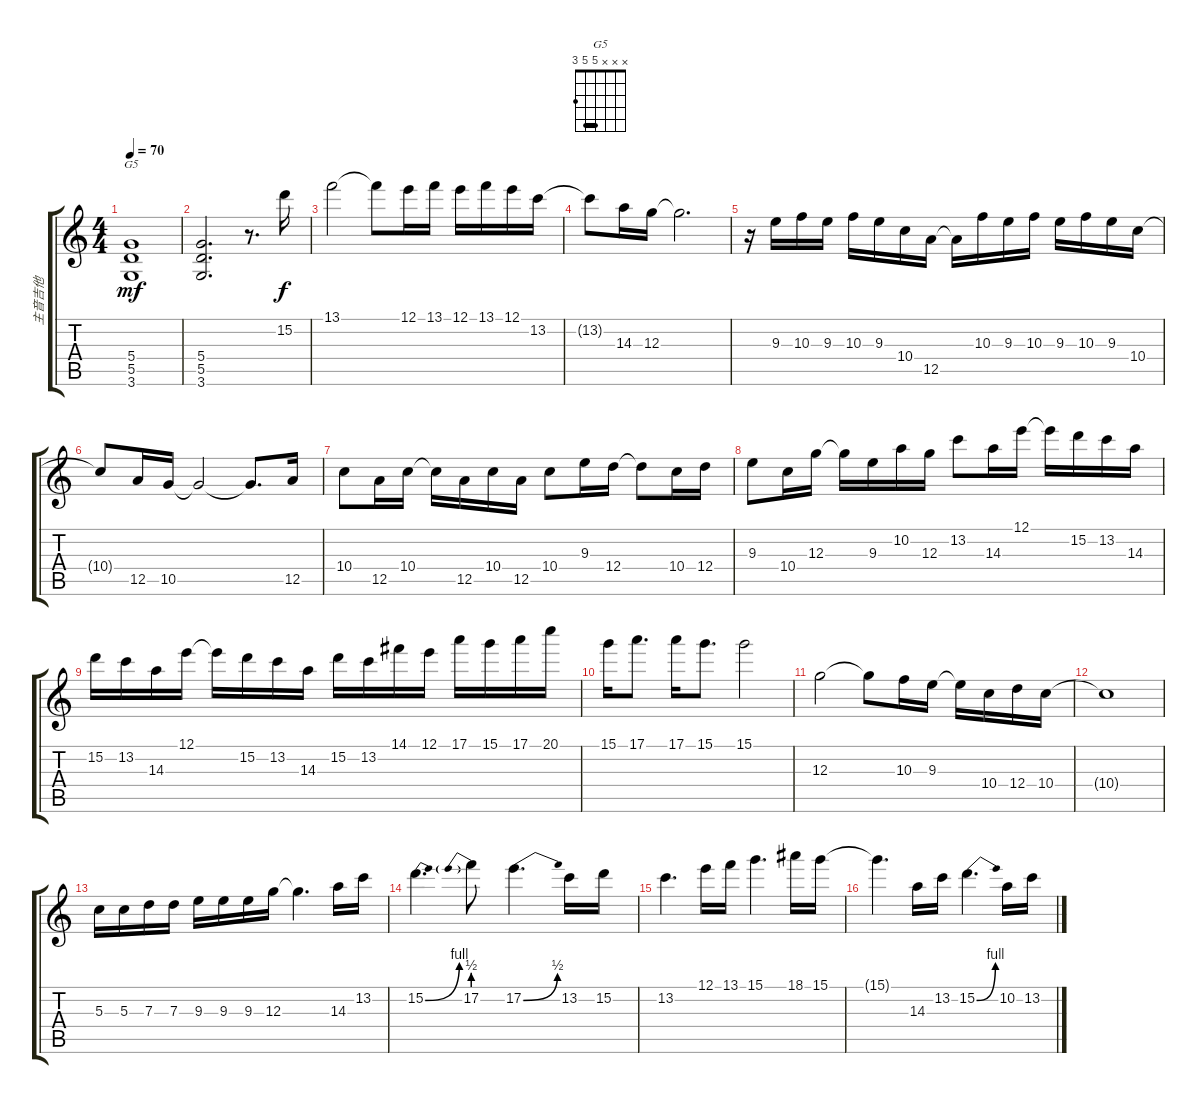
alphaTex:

\track ("主音吉他" "主音吉他") {instrument overdrivenguitar}
\staff {score tabs}
\tuning (E4 B3 G3 D3 A2 E2) {hide}
\chord ("G5" x x x 5 5 3) {barre 5}
\ts (4 4)
\tempo 70
\clef g2
\ks c
(5.4 5.5 3.6).1{ch "G5" dy mf} |
(5.4 5.5 3.6).2{d} r.8{d} 15.2.16{dy f} |
13.1.2 13.1{t}.8 12.1.16 13.1.16 12.1.16 13.1.16 12.1.16 13.2.16 |
13.2{t}.8 14.3.16 12.3.16 12.3{t}.2{d} |
r.16 9.3.16 10.3.16 9.3.16 10.3.16 9.3.16 10.4.16 12.5.16 12.5{t}.16 10.3.16 9.3.16 10.3.16 9.3.16 10.3.16 9.3.16 10.4.16 |
10.4{t}.8 12.5.16 10.5.16 10.5{t}.2 10.5{t}.8{d} 12.5.16 |
10.4.8 12.5.16 10.4.16 10.4{t}.16 12.5.16 10.4.16 12.5.16 10.4.8 9.3.16 12.4.16 12.4{t}.8 10.4.16 12.4.16 |
9.3.8 10.4.16 12.3.16 12.3{t}.16 9.3.16 10.2.16 12.3.16 13.2.8 14.3.16 12.1.16 12.1{t}.16 15.2.16 13.2.16 14.3.16 |
15.2.16 13.2.16 14.3.16 12.1.16 12.1{t}.16 15.2.16 13.2.16 14.3.16 15.2.16 13.2.16 14.1.16 12.1.16 17.1.16 15.1.16 17.1.16 20.1.16 |
15.1.16 17.1.8{d} 17.1.16 15.1.8{d} 15.1.2 |
12.3.2 12.3{t}.8 10.3.16 9.3.16 9.3{t}.16 10.4.16 12.4.16 10.4.16 |
10.4{t}.1 |
5.3.16 5.3.16 7.3.16 7.3.16 9.3.16 9.3.16 9.3.16 12.3.16 12.3{t}.4{d} 14.3.16 13.2.16 |
15.2{be (bend 0 0 60 4)}.4{d} 17.2{be (prebend 0 2 60 2)}.8 17.2{be (bend 0 0 60 2)}.4{d} 13.2.16 15.2.16 |
13.2.4{d} 12.1.16 13.1.16 15.1.4{d} 18.1.16 15.1.16 |
15.1{t}.4{d} 14.3.16 13.2.16 15.2{be (bend 0 0 60 4)}.4{d} 10.2.16 13.2.16
